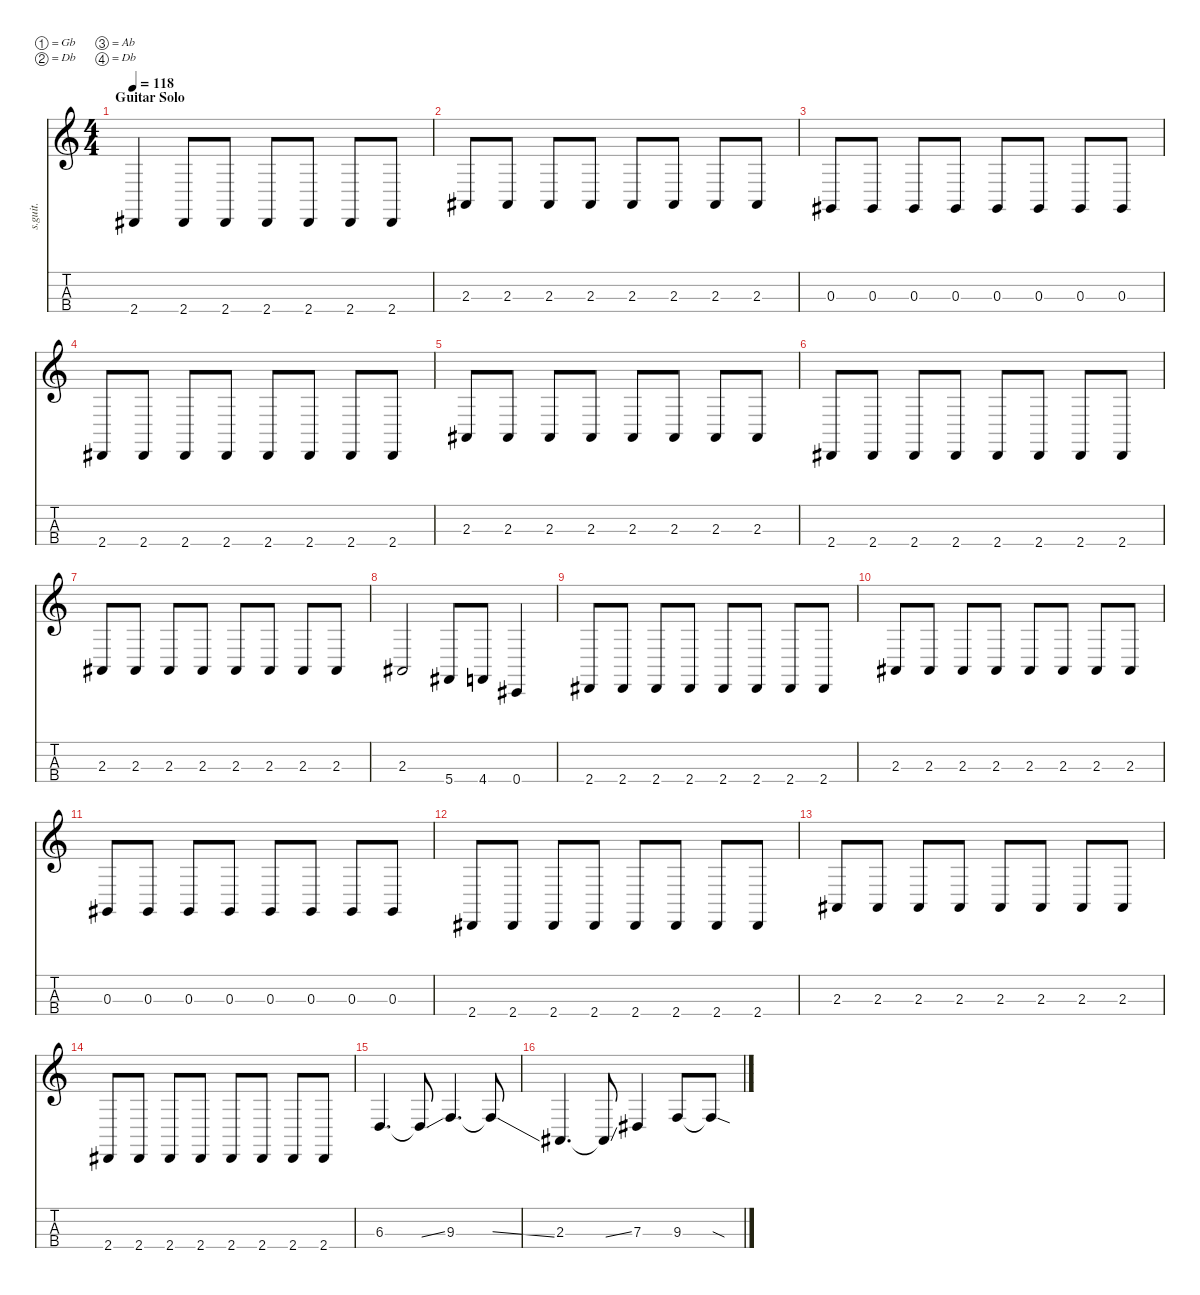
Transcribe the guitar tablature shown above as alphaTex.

\defaultSystemsLayout 4
\hideDynamics
\bracketExtendMode nobrackets
\track ("Bass [Johnny Christ]" "s.guit.") {instrument electricbassfinger}
\staff {score tabs}
\tuning (Gb2 Db2 Ab1 Db1)
\ts (4 4)
\section ("" "Guitar Solo")
\tempo 118
\clef g2
\ks c
2.4{acc #}.4{lyrics (0 "") lyrics (1 "") lyrics (2 "") lyrics (3 "") lyrics (4 "") dy f} 2.4{acc #}.8{lyrics (0 "") lyrics (1 "") lyrics (2 "") lyrics (3 "") lyrics (4 "")} 2.4{acc #}.8{lyrics (0 "") lyrics (1 "") lyrics (2 "") lyrics (3 "") lyrics (4 "")} 2.4{acc #}.8{lyrics (0 "") lyrics (1 "") lyrics (2 "") lyrics (3 "") lyrics (4 "")} 2.4{acc #}.8{lyrics (0 "") lyrics (1 "") lyrics (2 "") lyrics (3 "") lyrics (4 "")} 2.4{acc #}.8{lyrics (0 "") lyrics (1 "") lyrics (2 "") lyrics (3 "") lyrics (4 "")} 2.4{acc #}.8{lyrics (0 "") lyrics (1 "") lyrics (2 "") lyrics (3 "") lyrics (4 "")} |
2.3{acc #}.8{lyrics (0 "") lyrics (1 "") lyrics (2 "") lyrics (3 "") lyrics (4 "")} 2.3{acc #}.8{lyrics (0 "") lyrics (1 "") lyrics (2 "") lyrics (3 "") lyrics (4 "")} 2.3{acc #}.8{lyrics (0 "") lyrics (1 "") lyrics (2 "") lyrics (3 "") lyrics (4 "")} 2.3{acc #}.8{lyrics (0 "") lyrics (1 "") lyrics (2 "") lyrics (3 "") lyrics (4 "")} 2.3{acc #}.8{lyrics (0 "") lyrics (1 "") lyrics (2 "") lyrics (3 "") lyrics (4 "")} 2.3{acc #}.8{lyrics (0 "") lyrics (1 "") lyrics (2 "") lyrics (3 "") lyrics (4 "")} 2.3{acc #}.8{lyrics (0 "") lyrics (1 "") lyrics (2 "") lyrics (3 "") lyrics (4 "")} 2.3{acc #}.8{lyrics (0 "") lyrics (1 "") lyrics (2 "") lyrics (3 "") lyrics (4 "")} |
0.3{acc #}.8{lyrics (0 "") lyrics (1 "") lyrics (2 "") lyrics (3 "") lyrics (4 "")} 0.3{acc #}.8{lyrics (0 "") lyrics (1 "") lyrics (2 "") lyrics (3 "") lyrics (4 "")} 0.3{acc #}.8{lyrics (0 "") lyrics (1 "") lyrics (2 "") lyrics (3 "") lyrics (4 "")} 0.3{acc #}.8{lyrics (0 "") lyrics (1 "") lyrics (2 "") lyrics (3 "") lyrics (4 "")} 0.3{acc #}.8{lyrics (0 "") lyrics (1 "") lyrics (2 "") lyrics (3 "") lyrics (4 "")} 0.3{acc #}.8{lyrics (0 "") lyrics (1 "") lyrics (2 "") lyrics (3 "") lyrics (4 "")} 0.3{acc #}.8{lyrics (0 "") lyrics (1 "") lyrics (2 "") lyrics (3 "") lyrics (4 "")} 0.3{acc #}.8{lyrics (0 "") lyrics (1 "") lyrics (2 "") lyrics (3 "") lyrics (4 "")} |
2.4{acc #}.8{lyrics (0 "") lyrics (1 "") lyrics (2 "") lyrics (3 "") lyrics (4 "")} 2.4{acc #}.8{lyrics (0 "") lyrics (1 "") lyrics (2 "") lyrics (3 "") lyrics (4 "")} 2.4{acc #}.8{lyrics (0 "") lyrics (1 "") lyrics (2 "") lyrics (3 "") lyrics (4 "")} 2.4{acc #}.8{lyrics (0 "") lyrics (1 "") lyrics (2 "") lyrics (3 "") lyrics (4 "")} 2.4{acc #}.8{lyrics (0 "") lyrics (1 "") lyrics (2 "") lyrics (3 "") lyrics (4 "")} 2.4{acc #}.8{lyrics (0 "") lyrics (1 "") lyrics (2 "") lyrics (3 "") lyrics (4 "")} 2.4{acc #}.8{lyrics (0 "") lyrics (1 "") lyrics (2 "") lyrics (3 "") lyrics (4 "")} 2.4{acc #}.8{lyrics (0 "") lyrics (1 "") lyrics (2 "") lyrics (3 "") lyrics (4 "")} |
2.3{acc #}.8{lyrics (0 "") lyrics (1 "") lyrics (2 "") lyrics (3 "") lyrics (4 "")} 2.3{acc #}.8{lyrics (0 "") lyrics (1 "") lyrics (2 "") lyrics (3 "") lyrics (4 "")} 2.3{acc #}.8{lyrics (0 "") lyrics (1 "") lyrics (2 "") lyrics (3 "") lyrics (4 "")} 2.3{acc #}.8{lyrics (0 "") lyrics (1 "") lyrics (2 "") lyrics (3 "") lyrics (4 "")} 2.3{acc #}.8{lyrics (0 "") lyrics (1 "") lyrics (2 "") lyrics (3 "") lyrics (4 "")} 2.3{acc #}.8{lyrics (0 "") lyrics (1 "") lyrics (2 "") lyrics (3 "") lyrics (4 "")} 2.3{acc #}.8{lyrics (0 "") lyrics (1 "") lyrics (2 "") lyrics (3 "") lyrics (4 "")} 2.3{acc #}.8{lyrics (0 "") lyrics (1 "") lyrics (2 "") lyrics (3 "") lyrics (4 "")} |
2.4{acc #}.8{lyrics (0 "") lyrics (1 "") lyrics (2 "") lyrics (3 "") lyrics (4 "")} 2.4{acc #}.8{lyrics (0 "") lyrics (1 "") lyrics (2 "") lyrics (3 "") lyrics (4 "")} 2.4{acc #}.8{lyrics (0 "") lyrics (1 "") lyrics (2 "") lyrics (3 "") lyrics (4 "")} 2.4{acc #}.8{lyrics (0 "") lyrics (1 "") lyrics (2 "") lyrics (3 "") lyrics (4 "")} 2.4{acc #}.8{lyrics (0 "") lyrics (1 "") lyrics (2 "") lyrics (3 "") lyrics (4 "")} 2.4{acc #}.8{lyrics (0 "") lyrics (1 "") lyrics (2 "") lyrics (3 "") lyrics (4 "")} 2.4{acc #}.8{lyrics (0 "") lyrics (1 "") lyrics (2 "") lyrics (3 "") lyrics (4 "")} 2.4{acc #}.8{lyrics (0 "") lyrics (1 "") lyrics (2 "") lyrics (3 "") lyrics (4 "")} |
2.3{acc #}.8{lyrics (0 "") lyrics (1 "") lyrics (2 "") lyrics (3 "") lyrics (4 "")} 2.3{acc #}.8{lyrics (0 "") lyrics (1 "") lyrics (2 "") lyrics (3 "") lyrics (4 "")} 2.3{acc #}.8{lyrics (0 "") lyrics (1 "") lyrics (2 "") lyrics (3 "") lyrics (4 "")} 2.3{acc #}.8{lyrics (0 "") lyrics (1 "") lyrics (2 "") lyrics (3 "") lyrics (4 "")} 2.3{acc #}.8{lyrics (0 "") lyrics (1 "") lyrics (2 "") lyrics (3 "") lyrics (4 "")} 2.3{acc #}.8{lyrics (0 "") lyrics (1 "") lyrics (2 "") lyrics (3 "") lyrics (4 "")} 2.3{acc #}.8{lyrics (0 "") lyrics (1 "") lyrics (2 "") lyrics (3 "") lyrics (4 "")} 2.3{acc #}.8{lyrics (0 "") lyrics (1 "") lyrics (2 "") lyrics (3 "") lyrics (4 "")} |
2.3{acc #}.2{lyrics (0 "") lyrics (1 "") lyrics (2 "") lyrics (3 "") lyrics (4 "")} 5.4{acc #}.8{lyrics (0 "") lyrics (1 "") lyrics (2 "") lyrics (3 "") lyrics (4 "")} 4.4.8{lyrics (0 "") lyrics (1 "") lyrics (2 "") lyrics (3 "") lyrics (4 "")} 0.4{acc #}.4{lyrics (0 "") lyrics (1 "") lyrics (2 "") lyrics (3 "") lyrics (4 "")} |
2.4{acc #}.8{lyrics (0 "") lyrics (1 "") lyrics (2 "") lyrics (3 "") lyrics (4 "")} 2.4{acc #}.8{lyrics (0 "") lyrics (1 "") lyrics (2 "") lyrics (3 "") lyrics (4 "")} 2.4{acc #}.8{lyrics (0 "") lyrics (1 "") lyrics (2 "") lyrics (3 "") lyrics (4 "")} 2.4{acc #}.8{lyrics (0 "") lyrics (1 "") lyrics (2 "") lyrics (3 "") lyrics (4 "")} 2.4{acc #}.8{lyrics (0 "") lyrics (1 "") lyrics (2 "") lyrics (3 "") lyrics (4 "")} 2.4{acc #}.8{lyrics (0 "") lyrics (1 "") lyrics (2 "") lyrics (3 "") lyrics (4 "")} 2.4{acc #}.8{lyrics (0 "") lyrics (1 "") lyrics (2 "") lyrics (3 "") lyrics (4 "")} 2.4{acc #}.8{lyrics (0 "") lyrics (1 "") lyrics (2 "") lyrics (3 "") lyrics (4 "")} |
2.3{acc #}.8{lyrics (0 "") lyrics (1 "") lyrics (2 "") lyrics (3 "") lyrics (4 "")} 2.3{acc #}.8{lyrics (0 "") lyrics (1 "") lyrics (2 "") lyrics (3 "") lyrics (4 "")} 2.3{acc #}.8{lyrics (0 "") lyrics (1 "") lyrics (2 "") lyrics (3 "") lyrics (4 "")} 2.3{acc #}.8{lyrics (0 "") lyrics (1 "") lyrics (2 "") lyrics (3 "") lyrics (4 "")} 2.3{acc #}.8{lyrics (0 "") lyrics (1 "") lyrics (2 "") lyrics (3 "") lyrics (4 "")} 2.3{acc #}.8{lyrics (0 "") lyrics (1 "") lyrics (2 "") lyrics (3 "") lyrics (4 "")} 2.3{acc #}.8{lyrics (0 "") lyrics (1 "") lyrics (2 "") lyrics (3 "") lyrics (4 "")} 2.3{acc #}.8{lyrics (0 "") lyrics (1 "") lyrics (2 "") lyrics (3 "") lyrics (4 "")} |
0.3{acc #}.8{lyrics (0 "") lyrics (1 "") lyrics (2 "") lyrics (3 "") lyrics (4 "")} 0.3{acc #}.8{lyrics (0 "") lyrics (1 "") lyrics (2 "") lyrics (3 "") lyrics (4 "")} 0.3{acc #}.8{lyrics (0 "") lyrics (1 "") lyrics (2 "") lyrics (3 "") lyrics (4 "")} 0.3{acc #}.8{lyrics (0 "") lyrics (1 "") lyrics (2 "") lyrics (3 "") lyrics (4 "")} 0.3{acc #}.8{lyrics (0 "") lyrics (1 "") lyrics (2 "") lyrics (3 "") lyrics (4 "")} 0.3{acc #}.8{lyrics (0 "") lyrics (1 "") lyrics (2 "") lyrics (3 "") lyrics (4 "")} 0.3{acc #}.8{lyrics (0 "") lyrics (1 "") lyrics (2 "") lyrics (3 "") lyrics (4 "")} 0.3{acc #}.8{lyrics (0 "") lyrics (1 "") lyrics (2 "") lyrics (3 "") lyrics (4 "")} |
2.4{acc #}.8{lyrics (0 "") lyrics (1 "") lyrics (2 "") lyrics (3 "") lyrics (4 "")} 2.4{acc #}.8{lyrics (0 "") lyrics (1 "") lyrics (2 "") lyrics (3 "") lyrics (4 "")} 2.4{acc #}.8{lyrics (0 "") lyrics (1 "") lyrics (2 "") lyrics (3 "") lyrics (4 "")} 2.4{acc #}.8{lyrics (0 "") lyrics (1 "") lyrics (2 "") lyrics (3 "") lyrics (4 "")} 2.4{acc #}.8{lyrics (0 "") lyrics (1 "") lyrics (2 "") lyrics (3 "") lyrics (4 "")} 2.4{acc #}.8{lyrics (0 "") lyrics (1 "") lyrics (2 "") lyrics (3 "") lyrics (4 "")} 2.4{acc #}.8{lyrics (0 "") lyrics (1 "") lyrics (2 "") lyrics (3 "") lyrics (4 "")} 2.4{acc #}.8{lyrics (0 "") lyrics (1 "") lyrics (2 "") lyrics (3 "") lyrics (4 "")} |
2.3{acc #}.8{lyrics (0 "") lyrics (1 "") lyrics (2 "") lyrics (3 "") lyrics (4 "")} 2.3{acc #}.8{lyrics (0 "") lyrics (1 "") lyrics (2 "") lyrics (3 "") lyrics (4 "")} 2.3{acc #}.8{lyrics (0 "") lyrics (1 "") lyrics (2 "") lyrics (3 "") lyrics (4 "")} 2.3{acc #}.8{lyrics (0 "") lyrics (1 "") lyrics (2 "") lyrics (3 "") lyrics (4 "")} 2.3{acc #}.8{lyrics (0 "") lyrics (1 "") lyrics (2 "") lyrics (3 "") lyrics (4 "")} 2.3{acc #}.8{lyrics (0 "") lyrics (1 "") lyrics (2 "") lyrics (3 "") lyrics (4 "")} 2.3{acc #}.8{lyrics (0 "") lyrics (1 "") lyrics (2 "") lyrics (3 "") lyrics (4 "")} 2.3{acc #}.8{lyrics (0 "") lyrics (1 "") lyrics (2 "") lyrics (3 "") lyrics (4 "")} |
2.4{acc #}.8{lyrics (0 "") lyrics (1 "") lyrics (2 "") lyrics (3 "") lyrics (4 "")} 2.4{acc #}.8{lyrics (0 "") lyrics (1 "") lyrics (2 "") lyrics (3 "") lyrics (4 "")} 2.4{acc #}.8{lyrics (0 "") lyrics (1 "") lyrics (2 "") lyrics (3 "") lyrics (4 "")} 2.4{acc #}.8{lyrics (0 "") lyrics (1 "") lyrics (2 "") lyrics (3 "") lyrics (4 "")} 2.4{acc #}.8{lyrics (0 "") lyrics (1 "") lyrics (2 "") lyrics (3 "") lyrics (4 "")} 2.4{acc #}.8{lyrics (0 "") lyrics (1 "") lyrics (2 "") lyrics (3 "") lyrics (4 "")} 2.4{acc #}.8{lyrics (0 "") lyrics (1 "") lyrics (2 "") lyrics (3 "") lyrics (4 "")} 2.4{acc #}.8{lyrics (0 "") lyrics (1 "") lyrics (2 "") lyrics (3 "") lyrics (4 "")} |
6.3.4{d lyrics (0 "") lyrics (1 "") lyrics (2 "") lyrics (3 "") lyrics (4 "")} 6.3{ss t}.8{lyrics (0 "") lyrics (1 "") lyrics (2 "") lyrics (3 "") lyrics (4 "")} 9.3.4{d lyrics (0 "") lyrics (1 "") lyrics (2 "") lyrics (3 "") lyrics (4 "")} 9.3{ss t}.8{lyrics (0 "") lyrics (1 "") lyrics (2 "") lyrics (3 "") lyrics (4 "")} |
2.3{acc #}.4{d lyrics (0 "") lyrics (1 "") lyrics (2 "") lyrics (3 "") lyrics (4 "")} 2.3{ss t acc #}.8{lyrics (0 "") lyrics (1 "") lyrics (2 "") lyrics (3 "") lyrics (4 "")} 7.3{acc #}.4{lyrics (0 "") lyrics (1 "") lyrics (2 "") lyrics (3 "") lyrics (4 "")} 9.3.8{lyrics (0 "") lyrics (1 "") lyrics (2 "") lyrics (3 "") lyrics (4 "")} 9.3{sod t}.8{lyrics (0 "") lyrics (1 "") lyrics (2 "") lyrics (3 "") lyrics (4 "")}
